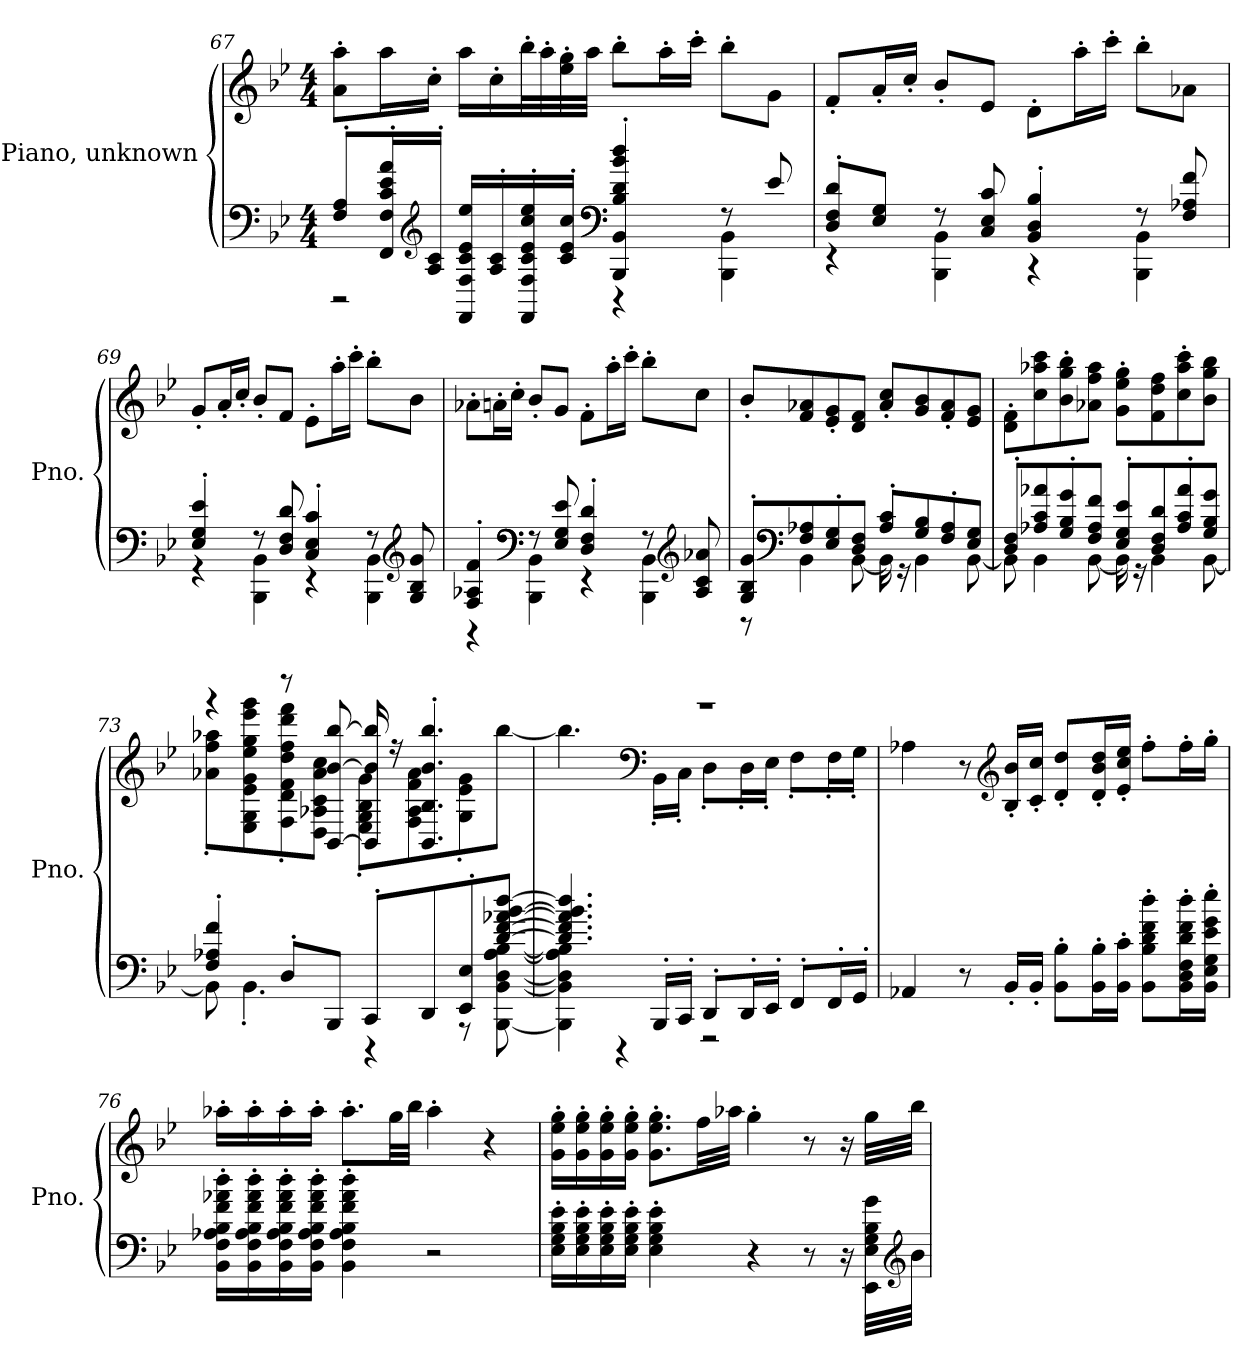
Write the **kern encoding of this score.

**kern	**kern
*part1	*part1
*staff2	*staff1
*I"Piano, unknown	*
*I'Pno.	*
*clefF4	*clefG2
*k[b-e-]	*k[b-e-]
*M4/4	*M4/4
=67	=67
*^	*
8F/' 8A/'L	2r	8a\' 8aa\'L
16FF/' 16F/' 16c/' 16e-/' 16a/'L	.	16aa\L
*clefG2	*	*
16A/' 16c/'JJ	.	16cc'\JJ
16FF/ 16F/ 16c/ 16e-/ 16ee-/LL	.	16aa\LL
16A/' 16c/'	.	16cc'\
16FF/' 16F/' 16c/' 16e-/' 16cc/' 16ee-/'	.	32bb-'\L
.	.	32aa'\
16c/' 16e-/' 16cc/'JJ	.	32ee-\' 32gg\'
.	.	32aa\JJJ
*clefF4	*	*
4BBB-/' 4BB-/' 4B-/' 4d/' 4b-/' 4dd/'	4r	8bb-'\L
.	.	16aa'\L
.	.	16ccc'\JJ
8r	4BBB-\ 4BB-\	8bb-'\L
8e-/	.	8g\J
!!LO:LB:g=z
=68	=68	=68
8D/' 8F/' 8d/'L	4r	8f'/L
8E-/ 8G/J	.	16a'/L
.	.	16cc'/JJ
8r	4BBB-\ 4BB-\	8b-'/L
8C/ 8E-/ 8c/	.	8e-/J
4BB-/' 4D/' 4B-/'	4r	8d'\L
.	.	16aa'\L
.	.	16ccc'\JJ
8r	4BBB-\ 4BB-\	8bb-'\L
8F/ 8A-X/ 8f/	.	8a-X\J
=69	=69	=69
4E-/' 4G/' 4e-/'	4r	8g'/L
.	.	16a'/L
.	.	16cc'/JJ
8r	4BBB-\ 4BB-\	8b-'/L
8D/ 8F/ 8d/	.	8f/J
4C/' 4E-/' 4c/'	4r	8e-'\L
.	.	16aa'\L
.	.	16ccc'\JJ
8r	4BBB-\ 4BB-\	8bb-'\L
*clefG2	*	*
8G/ 8B-/ 8g/	.	8b-\J
=70	=70	=70
4F/' 4A-X/' 4f/'	4r	8a-X'\L
.	.	16an'\L
.	.	16cc'\JJ
*clefF4	*	*
8r	4BBB-\ 4BB-\	8b-'/L
8E-/ 8G/ 8e-/	.	8g/J
4D/' 4F/' 4d/'	4r	8f'\L
.	.	16aa'\L
.	.	16ccc'\JJ
8r	4BBB-\ 4BB-\	8bb-'\L
*clefG2	*	*
8A-/ 8c/ 8a-X/	.	8cc\J
!!LO:LB:g=z
=71	=71	=71
8G/' 8B-/' 8g/'L	8r	8b-'/L
*clefF4	*	*
8F/ 8A-X/	4BB-\	8f/ 8a-X/
8E-/' 8G/'	.	8e-/' 8g/'
8D/ 8F/J	[8BB-\	8d/ 8f/J
8A-/' 8c/'L	16BB-\]	8a-/' 8cc/'L
.	16r	.
8G/ 8B-/	4BB-\	8g/ 8b-/
8F/' 8A-/'	.	8f/' 8a-/'
8E-/ 8G/J	[8BB-\	8e-/ 8g/J
=72	=72	=72
8D/' 8F/'L	8BB-\]	8d\' 8f\'L
8A-X/ 8c/ 8a-X/	4BB-\	8cc\ 8aa-X\ 8ccc\
8G/' 8B-/' 8g/'	.	8b-\' 8gg\' 8bb-\'
8F/ 8A-/ 8f/J	[8BB-\	8a-X\ 8ff\ 8aa-\J
8E-/' 8G/' 8e-/'L	16BB-\]	8g\' 8ee-\' 8gg\'L
.	16r	.
8D/ 8F/ 8d/	4BB-\	8f\ 8dd\ 8ff\
8A-/' 8c/' 8a-/'	.	8cc\' 8aa-\' 8ccc\'
8G/ 8B-/ 8g/J	[8BB-\	8b-\ 8gg\ 8bb-\J
=73	=73	=73
*	*	*^
4F/' 4A-X/' 4f/'	8BB-\]	4r	8a-X\' 8ff\' 8aa-X\'L
.	4.BB-'\	.	8E-\ 8G\ 8e-\ 8g\ 8ee-\ 8gg\ 8eee-\ 8ggg\
8D'/L	.	8r	8F\' 8d\' 8f\' 8dd\' 8ff\' 8ddd\' 8fff\'
8BBB-/J	.	[8BB-/ [8b-/ [8bb-/	8D\ 8A-X\ 8c\ 8a-\ 8cc\J
8CC'/L	4r	16BB-/] 16b-/] 16bb-/]	8E-\' 8G\' 8B-\' 8g\'L
.	.	16r	.
8DD/	.	4.BB-/' 4.B-/' 4.b-/' 4.bb-/'	8F\ 8A-\ 8f\ 8a-\
8EE-/' 8E-/'	8r	.	8G\' 8e-\' 8g\'
[8d/ [8f/ [8a-X/ [8b-/ [8dd/J	[8BBB-\ [8BB-\ [8D\ [8A-\ [8B-\	.	[8bb-\J
!!LO:LB:g=z	!!
=74	=74	=74	=74
4.d/] 4.f/] 4.a-/] 4.b-/] 4.dd/]	4BBB-\] 4BB-\] 4D\] 4A-\] 4B-\]	1r	4.bb-\]
.	4r	.	.
*	*	*clefF4	*
16BBB-'/LL	.	.	16BB-'\LL
16CC'/JJ	.	.	16C'\JJ
8DD'/L	2r	.	8D'\L
16DD'/L	.	.	16D'\L
16EE-'/JJ	.	.	16E-'\JJ
8FF'/L	.	.	8F'\L
16FF'/L	.	.	16F'\L
16GG'/JJ	.	.	16G'\JJ
*v	*v	*	*
*	*v	*v
=75	=75
4AA-X/	4A-X\
8r	8r
*	*clefG2
16BB-'/LL	16B-/' 16b-/'LL
16BB-'/JJ	16c/' 16cc/'JJ
8BB-\' 8B-\'L	8d/' 8dd/'L
16BB-\' 16B-\'L	16d/' 16b-/' 16dd/'L
16BB-\' 16c\'JJ	16e-/' 16cc/' 16ee-/'JJ
8BB-\' 8B-\' 8d\' 8f\' 8dd\'L	8ff'\L
16BB-\' 16D\' 16F\' 16d\' 16f\' 16dd\'L	16ff'\L
16BB-\' 16E-\' 16G\' 16e-\' 16g\' 16ee-\'JJ	16gg'\JJ
=76	=76
16BB-\' 16F\' 16A-X\' 16B-\' 16f\' 16a-X\' 16dd\'LL	16aa-X'\LL
16BB-\' 16F\' 16A-\' 16B-\' 16f\' 16a-\' 16dd\'	16aa-'\
16BB-\' 16F\' 16A-\' 16B-\' 16f\' 16a-\' 16dd\'	16aa-'\
16BB-\' 16F\' 16A-\' 16B-\' 16f\' 16a-\' 16dd\'JJ	16aa-'\JJ
4BB-\' 4F\' 4A-\' 4B-\' 4f\' 4a-\' 4dd\'	8.aa-'\L
.	32gg\LL
.	32bb-\JJJ
2r	4aa-'\
.	4r
!!LO:PB:g=z
=77	=77
16E-\' 16G\' 16B-\' 16e-\'LL	16g\' 16ee-\' 16gg\'LL
16E-\' 16G\' 16B-\' 16e-\'	16g\' 16ee-\' 16gg\'
16E-\' 16G\' 16B-\' 16e-\'	16g\' 16ee-\' 16gg\'
16E-\' 16G\' 16B-\' 16e-\'JJ	16g\' 16ee-\' 16gg\'JJ
4E-\' 4G\' 4B-\' 4e-\'	8.g\' 8.ee-\' 8.gg\'L
.	32ff\LL
.	32aa-X\JJJ
4r	4gg'\
8r	8r
16r	16r
32EE-\ 32E-\ 32G\ 32B-\ 32g\LLL	32gg\LLL
*clefG2	*
32b-\JJJ	32bb-\JJJ
=	=
*-	*-
